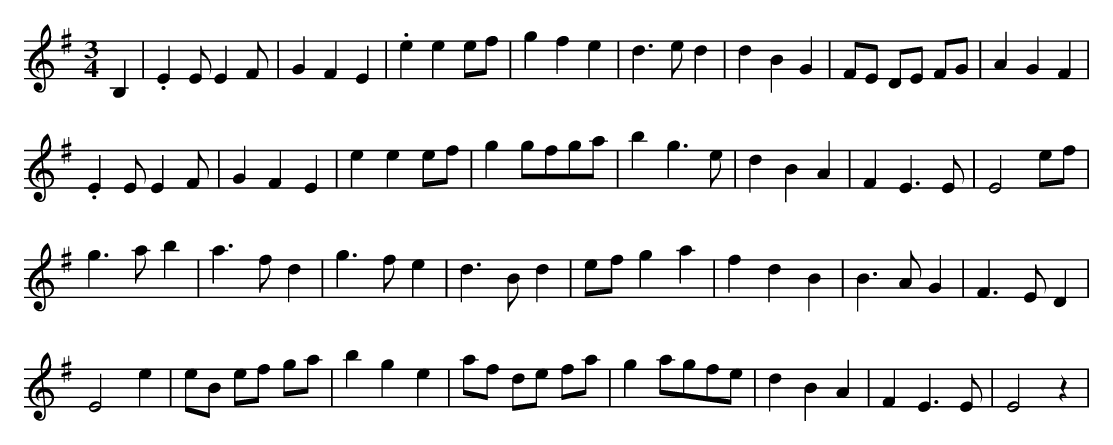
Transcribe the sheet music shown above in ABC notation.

X:1
M:3/4
K:Emin
B,2|.E2EE2F|G2F2E2|.e2e2ef|g2f2e2|d3ed2|d2B2G2|FE DE FG|A2G2F2|
.E2EE2F|G2F2E2|e2e2ef|g2gfga|b2g3e|d2B2A2|F2E3E|E4ef|
g3ab2|a3fd2|g3fe2|d3Bd2|efg2a2|f2d2B2|B3AG2|F3ED2|
E4e2|eB ef ga|b2g2e2|af de fa|g2agfe|d2B2A2|F2E3E|E4z2|
